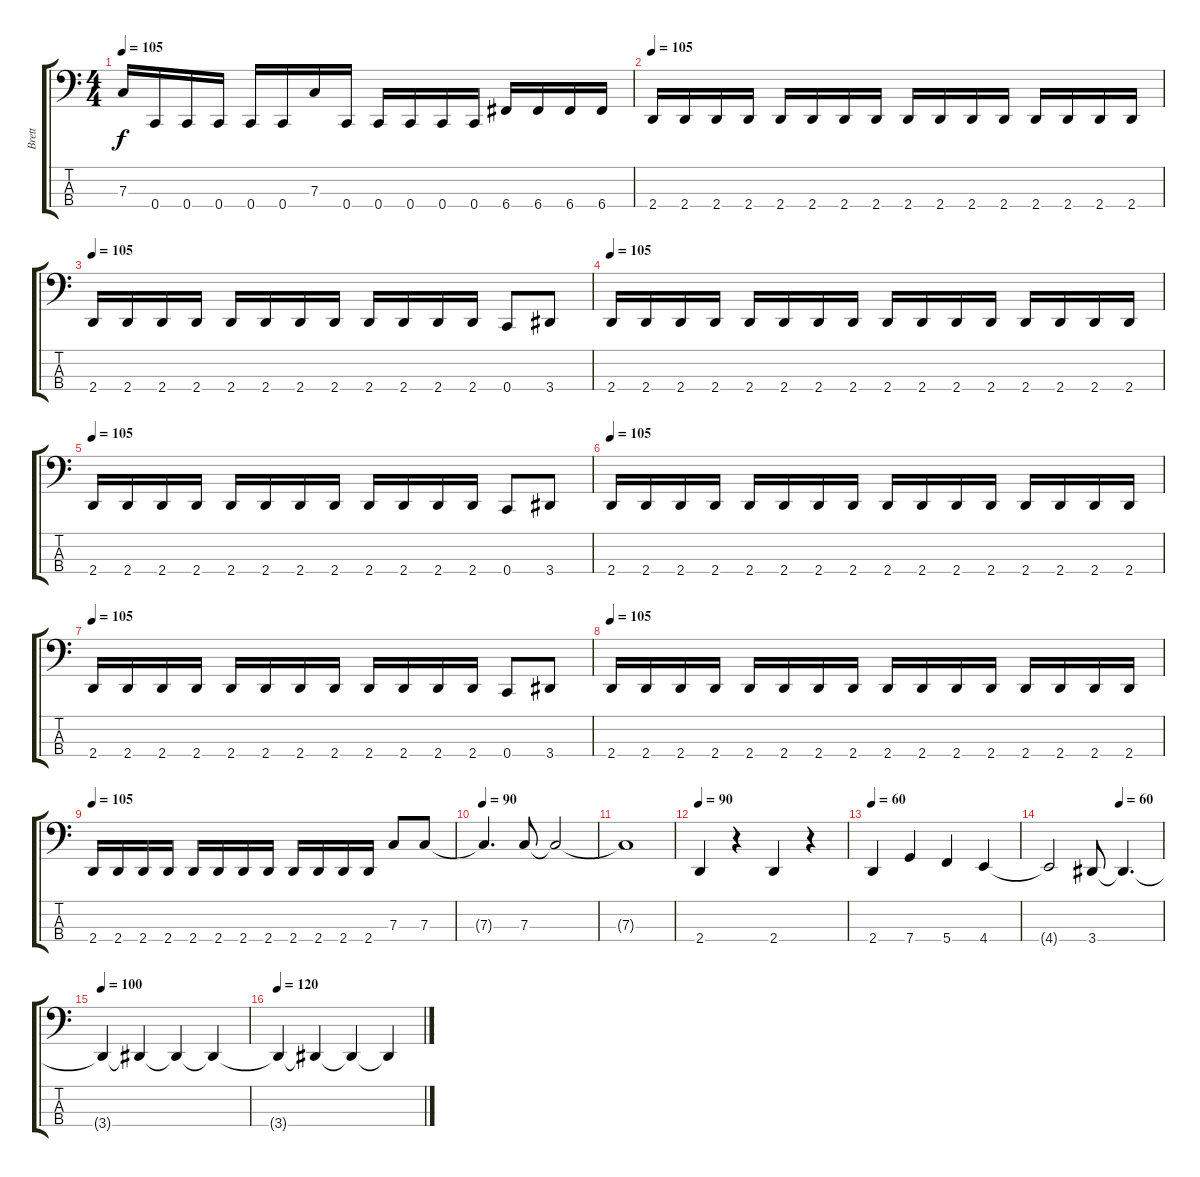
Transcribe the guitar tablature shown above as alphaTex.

\track ("Brett" "Brett") {instrument electricbassfinger}
\staff {score tabs}
\tuning (Eb2 Bb1 F1 C1) {hide}
\ts (4 4)
\tempo 105
\clef f4
\ks c
7.3.16{dy f} 0.4.16 0.4.16 0.4.16 0.4.16 0.4.16 7.3.16 0.4.16 0.4.16 0.4.16 0.4.16 0.4.16 6.4.16 6.4.16 6.4.16 6.4.16 |
\tempo 105
2.4.16 2.4.16 2.4.16 2.4.16 2.4.16 2.4.16 2.4.16 2.4.16 2.4.16 2.4.16 2.4.16 2.4.16 2.4.16 2.4.16 2.4.16 2.4.16 |
\tempo 105
2.4.16 2.4.16 2.4.16 2.4.16 2.4.16 2.4.16 2.4.16 2.4.16 2.4.16 2.4.16 2.4.16 2.4.16 0.4.8 3.4.8 |
\tempo 105
2.4.16 2.4.16 2.4.16 2.4.16 2.4.16 2.4.16 2.4.16 2.4.16 2.4.16 2.4.16 2.4.16 2.4.16 2.4.16 2.4.16 2.4.16 2.4.16 |
\tempo 105
2.4.16 2.4.16 2.4.16 2.4.16 2.4.16 2.4.16 2.4.16 2.4.16 2.4.16 2.4.16 2.4.16 2.4.16 0.4.8 3.4.8 |
\tempo 105
2.4.16 2.4.16 2.4.16 2.4.16 2.4.16 2.4.16 2.4.16 2.4.16 2.4.16 2.4.16 2.4.16 2.4.16 2.4.16 2.4.16 2.4.16 2.4.16 |
\tempo 105
2.4.16 2.4.16 2.4.16 2.4.16 2.4.16 2.4.16 2.4.16 2.4.16 2.4.16 2.4.16 2.4.16 2.4.16 0.4.8 3.4.8 |
\tempo 105
2.4.16 2.4.16 2.4.16 2.4.16 2.4.16 2.4.16 2.4.16 2.4.16 2.4.16 2.4.16 2.4.16 2.4.16 2.4.16 2.4.16 2.4.16 2.4.16 |
\tempo 105
2.4.16 2.4.16 2.4.16 2.4.16 2.4.16 2.4.16 2.4.16 2.4.16 2.4.16 2.4.16 2.4.16 2.4.16 7.3.8 7.3.8 |
\tempo 90
7.3{t}.4{d} 7.3.8 7.3{t}.2 |
7.3{t}.1 |
\tempo 90
2.4.4 r.4 2.4.4 r.4 |
\tempo 60
2.4.4 7.4.4 5.4.4 4.4.4 |
\tempo (60 0.625)
4.4{t}.2 3.4.8 3.4{t}.4{d} |
\tempo 100
3.4{t}.4 3.4{t}.4 3.4{t}.4 3.4{t}.4 |
\tempo 120
3.4{t}.4 3.4{t}.4 3.4{t}.4 3.4{t}.4
